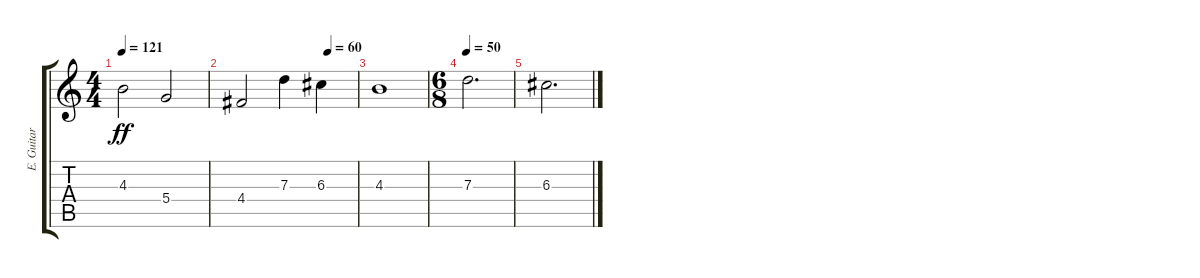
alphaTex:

\track ("E. Guitar III" "E. Guitar ") {instrument electricguitarjazz}
\staff {score tabs}
\tuning (E4 B3 G3 D3 A2 E2) {hide}
\ts (4 4)
\tempo 121
\clef g2
\ks c
4.3.2{dy ff} 5.4.2 |
\tempo (60 0.75)
4.4.2 7.3.4 6.3.4 |
4.3.1 |
\ts (6 8)
\tempo 50
7.3.2{d} |
6.3.2{d}
